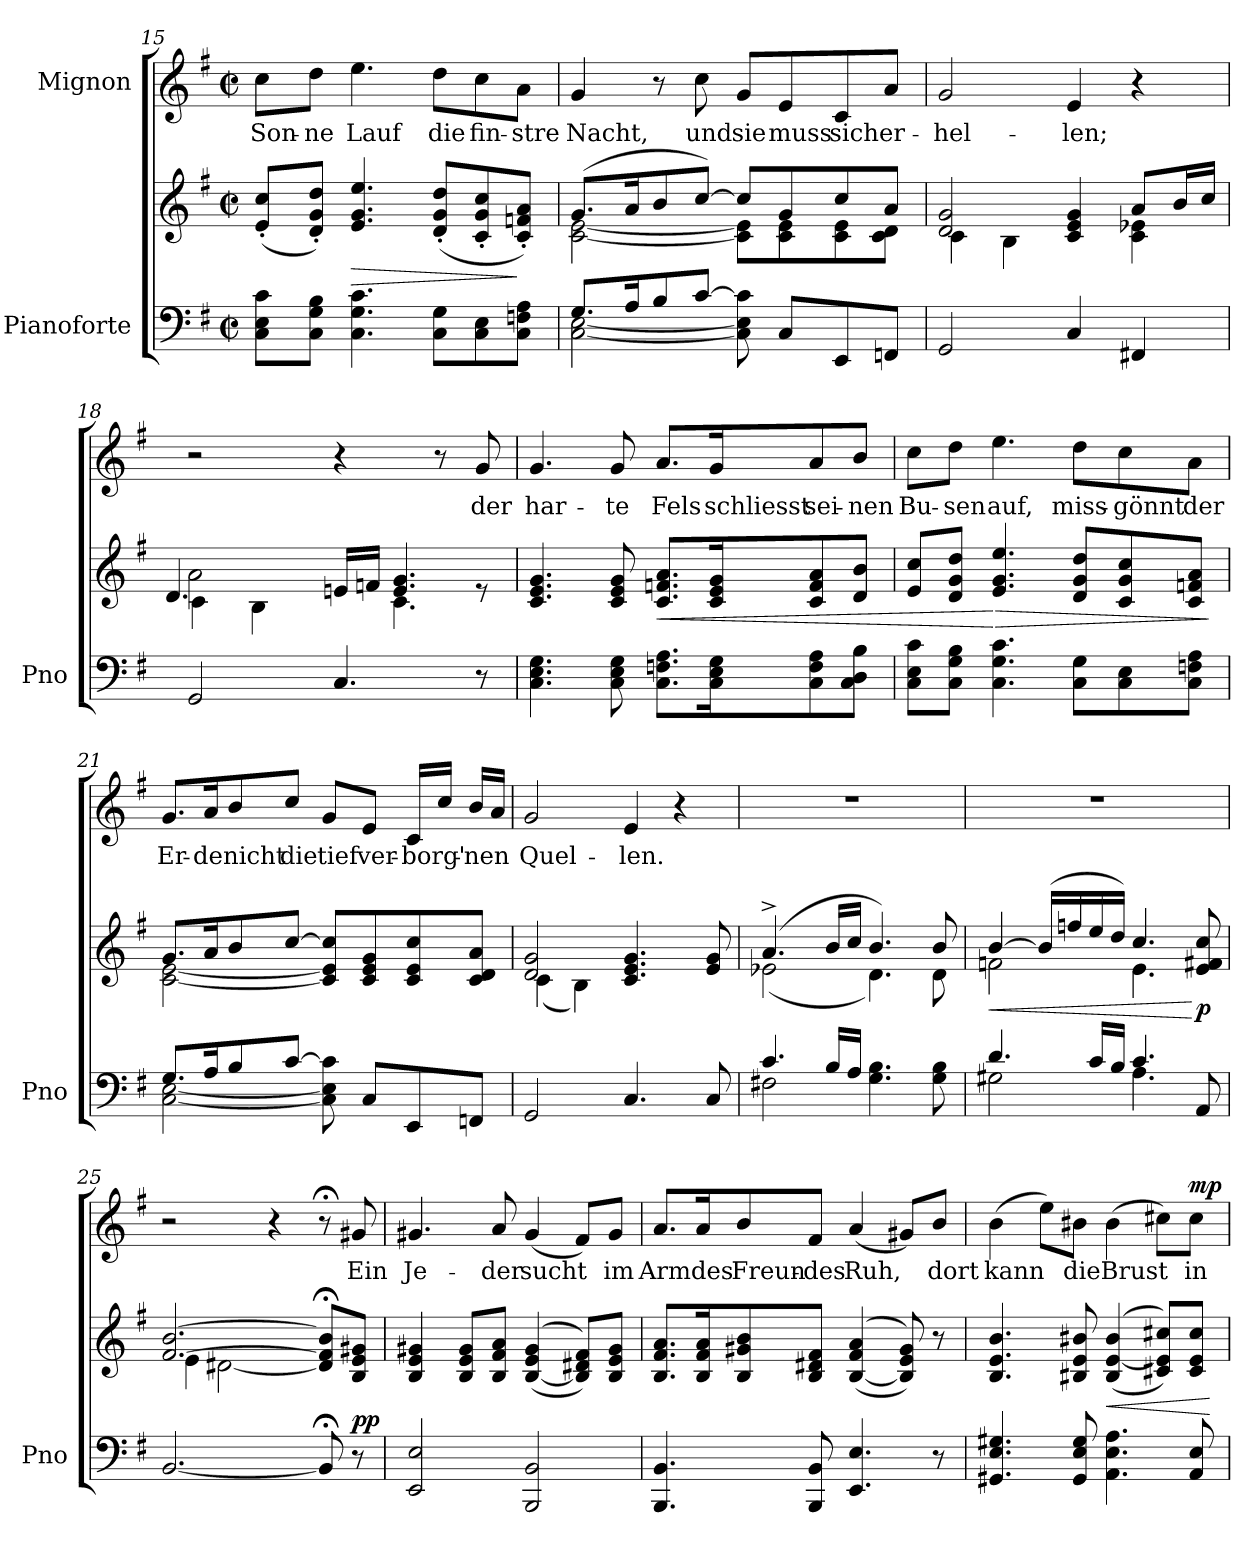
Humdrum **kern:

**kern	**kern	**dynam	**kern	**text	**dynam
*part2	*part2	*part2	*part1	*part1	*part1
*staff3	*staff2	*staff2/3	*staff1	*staff1	*staff1
*I"Pianoforte	*	*	*I"Mignon	*	*
*I'Pno	*	*	*	*	*
*clefF4	*clefG2	*	*clefG2	*	*
*k[f#]	*k[f#]	*	*k[f#]	*	*
*G:	*G:	*	*G:	*	*
*M2/2	*M2/2	*	*M2/2	*	*
*met(c|)	*met(c|)	*	*met(c|)	*	*
=15	=15	=15	=15	=15	=15
!	!	!	!	!LO:LY:b	!
8C\ 8E\ 8c\L	(<8e/' 8cc/'L	.	8cc\L	Son-	.
!	!	!	!	!LO:LY:b	!
8C\ 8G\ 8B\J	8d/' 8g/' 8dd/'J)	.	8dd\J	-ne	.
!	!	!LO:HP:b	!	!LO:LY:b	!
4.C\ 4.G\ 4.c\	4.e/ 4.g/ 4.ee/	>	4.ee\	Lauf	.
!	!	!	!	!LO:LY:b	!
8C\ 8G\L	(<8d/' 8g/' 8dd/'L	.	8dd\L	die	.
!	!	!	!	!LO:LY:b	!
8C\ 8E\	8c/' 8g/' 8cc/'	.	8cc\	fin-	.
!	!	!	!	!LO:LY:b	!
8C\ 8Fn\ 8A\J	8c/' 8fn/' 8a/'J)	]	8a\J	-stre	.
=16	=16	=16	=16	=16	=16
*^	*^	*	*	*	*
!	!	!	!	!	!	!LO:LY:b	!
8.G/L	[2C\ [2E\	(>8.g/L	[2c\ [2e\	.	4g/	Nacht,	.
16A/K	.	16a/K	.	.	.	.	.
8B/	.	8b/	.	.	8r	.	.
!	!	!	!	!	!	!LO:LY:b	!
[8c/J	.	[8cc/J)	.	.	8cc\	und	.
!	!	!	!	!	!	!LO:LY:b	!
8C\] 8E\] 8c\]	2ryy	8cc/L]	8c\] 8e\]L	.	8g/L	sie	.
!	!	!	!	!	!	!LO:LY:b	!
8C/L	.	8g/	8c\ 8e\	.	8e/	muss	.
!	!	!	!	!	!	!LO:LY:b	!
8EE/	.	8cc/	8c\ 8e\	.	8c/	sich	.
!	!	!	!	!	!	!LO:LY:b	!
8FFn/J	.	8a/J	8c\ 8d\J	.	8a/J	er-	.
*v	*v	*	*	*	*	*	*
!!LO:LB:g=z
=17	=17	=17	=17	=17	=17	=17
!	!	!	!	!	!LO:LY:b	!
2GG/	2d/ 2g/	4c\	.	2g/	-hel-	.
.	.	4B\	.	.	.	.
!	!	!	!	!	!LO:LY:b	!
4C/	4c/ 4e/ 4g/	4ryy	.	4e/	-len;	.
4FF#X/	8a/L	4c\ 4e-X\	.	4r	.	.
.	16b/L	.	.	.	.	.
.	16cc/JJ	.	.	.	.	.
=18	=18	=18	=18	=18	=18	=18
*	*	*^	*	*	*	*
2GG/	2a\	4c\	4.d/	.	2r	.	.
.	.	4B\	.	.	.	.	.
.	.	.	2ryy	.	.	.	.
4.C/	16en/LL	8ryy	.	.	4r	.	.
.	16fn/JJ	.	.	.	.	.	.
.	4.e/ 4.g/	4.c\	.	.	.	.	.
.	.	.	.	.	8r	.	.
!	!	!	!	!	!	!LO:LY:b	!
8r	.	.	8re	.	8g/	der	.
=19	=19	=19	=19	=19	=19	=19	=19
!	!	!	!	!	!	!LO:LY:b	!
*	*v	*v	*v	*	*	*	*
4.C\ 4.E\ 4.G\	4.c/ 4.e/ 4.g/	.	4.g/	har-	.
!	!	!	!	!LO:LY:b	!
8C\ 8E\ 8G\	8c/ 8e/ 8g/	.	8g/	-te	.
!	!	!LO:HP:b	!	!LO:LY:b	!
8.C\ 8.Fn\ 8.A\L	8.c/ 8.fn/ 8.a/L	<	8.a/L	Fels	.
!	!	!	!	!LO:LY:b	!
16C\ 16E\ 16G\K	16c/ 16e/ 16g/K	.	16g/K	schliesst	.
!	!	!	!	!LO:LY:b	!
8C\ 8F\ 8A\	8c/ 8f/ 8a/	.	8a/	sei-	.
!	!	!	!	!LO:LY:b	!
8C\ 8D\ 8B\J	8d/ 8b/J	.	8b/J	-nen	.
!!LO:LB:g=z
=20	=20	=20	=20	=20	=20
!	!	!	!	!LO:LY:b	!
8C\ 8E\ 8c\L	8e/ 8cc/L	.	8cc\L	Bu-	.
!	!	!	!	!LO:LY:b	!
8C\ 8G\ 8B\J	8d/ 8g/ 8dd/J	.	8dd\J	-sen	.
!	!	!LO:HP:n=1:b	!	!LO:LY:b	!
4.C\ 4.G\ 4.c\	4.e/ 4.g/ 4.ee/	[ >	4.ee\	auf,	.
!	!	!	!	!LO:LY:b	!
8C\ 8G\L	8d/ 8g/ 8dd/L	.	8dd\L	miss-	.
!	!	!	!	!LO:LY:b	!
8C\ 8E\	8c/ 8g/ 8cc/	.	8cc\	-gönnt	.
!	!	!	!	!LO:LY:b	!
8C\ 8Fn\ 8A\J	8c/ 8fn/ 8a/J	.	8a\J	der	.
.	.	]	.	.	.
=21	=21	=21	=21	=21	=21
*^	*^	*	*	*	*
!	!	!	!	!	!	!LO:LY:b	!
8.G/L	[2C\ [2E\	8.g/L	[2c\ [2e\	.	8.g/L	Er-	.
!	!	!	!	!	!	!LO:LY:b	!
16A/K	.	16a/K	.	.	16a/K	-de	.
!	!	!	!	!	!	!LO:LY:b	!
8B/	.	8b/	.	.	8b/	nicht	.
!	!	!	!	!	!	!LO:LY:b	!
[8c/J	.	[8cc/J	.	.	8cc/J	die	.
!	!	!	!	!	!	!LO:LY:b	!
8C\] 8E\] 8c\]	2ryy	8c/] 8e/] 8cc/]L	2ryy	.	8g/L	tief	.
!	!	!	!	!	!	!LO:LY:b	!
8C/L	.	8c/ 8e/ 8g/	.	.	8e/J	ver-	.
!	!	!	!	!	!	!LO:LY:b	!
8EE/	.	8c/ 8e/ 8cc/	.	.	16c/LL	-borg'-	.
.	.	.	.	.	16cc/JJ	.	.
!	!	!	!	!	!	!LO:LY:b	!
8FFn/J	.	8c/ 8d/ 8a/J	.	.	16b/LL	-nen	.
.	.	.	.	.	16a/JJ	.	.
*v	*v	*	*	*	*	*	*
=22	=22	=22	=22	=22	=22	=22
!	!	!	!	!	!LO:LY:b	!
2GG/	2d/ 2g/	(<4c\	.	2g/	Quel-	.
.	.	4B\)	.	.	.	.
!	!	!	!	!	!LO:LY:b	!
4.C/	4.c/ 4.e/ 4.g/	2ryy	.	4e/	-len.	.
.	.	.	.	4r	.	.
8C/	8e/ 8g/	.	.	.	.	.
=23	=23	=23	=23	=23	=23	=23
*^	*	*	*	*	*	*
4.c/	2F#X\	(>4.a^/	(<2e-X\	.	1r	.	.
16B/LL	.	16b/LL	.	.	.	.	.
16A/JJ	.	16cc/JJ	.	.	.	.	.
4.G\ 4.B\	2ryy	4.b/)	4.d\)	.	.	.	.
8G\ 8B\	.	8b/	8d\	.	.	.	.
!!LO:LB:g=z
=24	=24	=24	=24	=24	=24	=24	=24
!	!	!	!	!LO:HP:b	!	!	!
4.d/	2G#X\	[4b/	2fn\	<	1r	.	.
.	.	(>16b/LL]	.	.	.	.	.
.	.	16ffn/	.	.	.	.	.
16c/LL	.	16ee/	.	.	.	.	.
16B/JJ	.	16dd/JJ)	.	.	.	.	.
4.c/	4.A\	4.cc/	4.e\	.	.	.	.
!	!	!	!	!LO:DY:n=1:b	!	!	!
8AA/	8ryy	8e/ 8f#X/ 8cc/	8ryy	[ p	.	.	.
*v	*v	*	*	*	*	*	*
=25	=25	=25	=25	=25	=25	=25
[2.BB/	[2.f#/ [2.b/	4e\	.	2r	.	.
.	.	[2d#X\	.	.	.	.
.	.	.	.	4r	.	.
8BB;</]	8d#/];< 8f#/];< 8b/];<L	4ryy	.	8r;<	.	.
!	!	!	!LO:DY:a=2	!	!LO:LY:b	!
8r	8B/ 8e/ 8g#X/J	.	pp	8g#X/	Ein	.
*	*v	*v	*	*	*	*
=26	=26	=26	=26	=26	=26
!	!	!	!	!LO:LY:b	!
2EE/ 2E/	4B/ 4e/ 4g#X/	.	4.g#X/	Je-	.
.	8B/ 8e/ 8g#/L	.	.	.	.
!	!	!	!	!LO:LY:b	!
.	8B/ 8f#/ 8a/J	.	8a/	-der	.
!	!	!	!	!LO:LY:b	!
2BBB/ 2BB/	(>(>[4B/ 4e/ 4g#/	.	(<4g#/	sucht	.
.	8B/] 8d#X/ 8f#/L))	.	8f#/L)	.	.
!	!	!	!	!LO:LY:b	!
.	8B/ 8e/ 8g#/J	.	8g#/J	im	.
=27	=27	=27	=27	=27	=27
!	!	!	!	!LO:LY:b	!
4.BBB/ 4.BB/	8.B/ 8.f#/ 8.a/L	.	8.a/L	Arm	.
!	!	!	!	!LO:LY:b	!
.	16B/ 16f#/ 16a/K	.	16a/K	des	.
!	!	!	!	!LO:LY:b	!
.	8B/ 8g#X/ 8b/	.	8b/	Freun-	.
!	!	!	!	!LO:LY:b	!
8BBB/ 8BB/	8B/ 8d#X/ 8f#/J	.	8f#/J	-des	.
!	!	!	!	!LO:LY:b	!
4.EE/ 4.E/	(>(>[4B/ 4f#/ 4a/	.	(<4a/	Ruh,	.
.	8B/] 8e/ 8g#/))	.	8g#X/L)	.	.
!	!	!	!	!LO:LY:b	!
8r	8r	.	8b/J	dort	.
!!LO:PB:g=z
=28	=28	=28	=28	=28	=28
!	!	!	!	!LO:LY:b	!
4.GG#X/ 4.E/ 4.G#X/	4.B/ 4.e/ 4.b/	.	(>4b\	kann	.
.	.	.	8ee\L)	.	.
!	!	!	!	!LO:LY:b	!
8GG#/ 8E/ 8G#/	8B#X/ 8e/ 8b#X/	.	8b#X\J	die	.
!	!	!LO:HP:b	!	!LO:LY:b	!
4.AA\ 4.E\ 4.A\	(>(>4B#/ [4e/ 4b#/	<	(>4b#\	Brust	.
.	8c#X/ 8e/] 8cc#X/L))	.	8cc#X\L)	.	.
!	!	!	!	!LO:LY:b	!LO:DY:a
8AA/ 8E/	8c#/ 8e/ 8cc#/J	.	8cc#\J	in	mp
.	.	[	.	.	.
=	=	=	=	=	=
*-	*-	*-	*-	*-	*-
